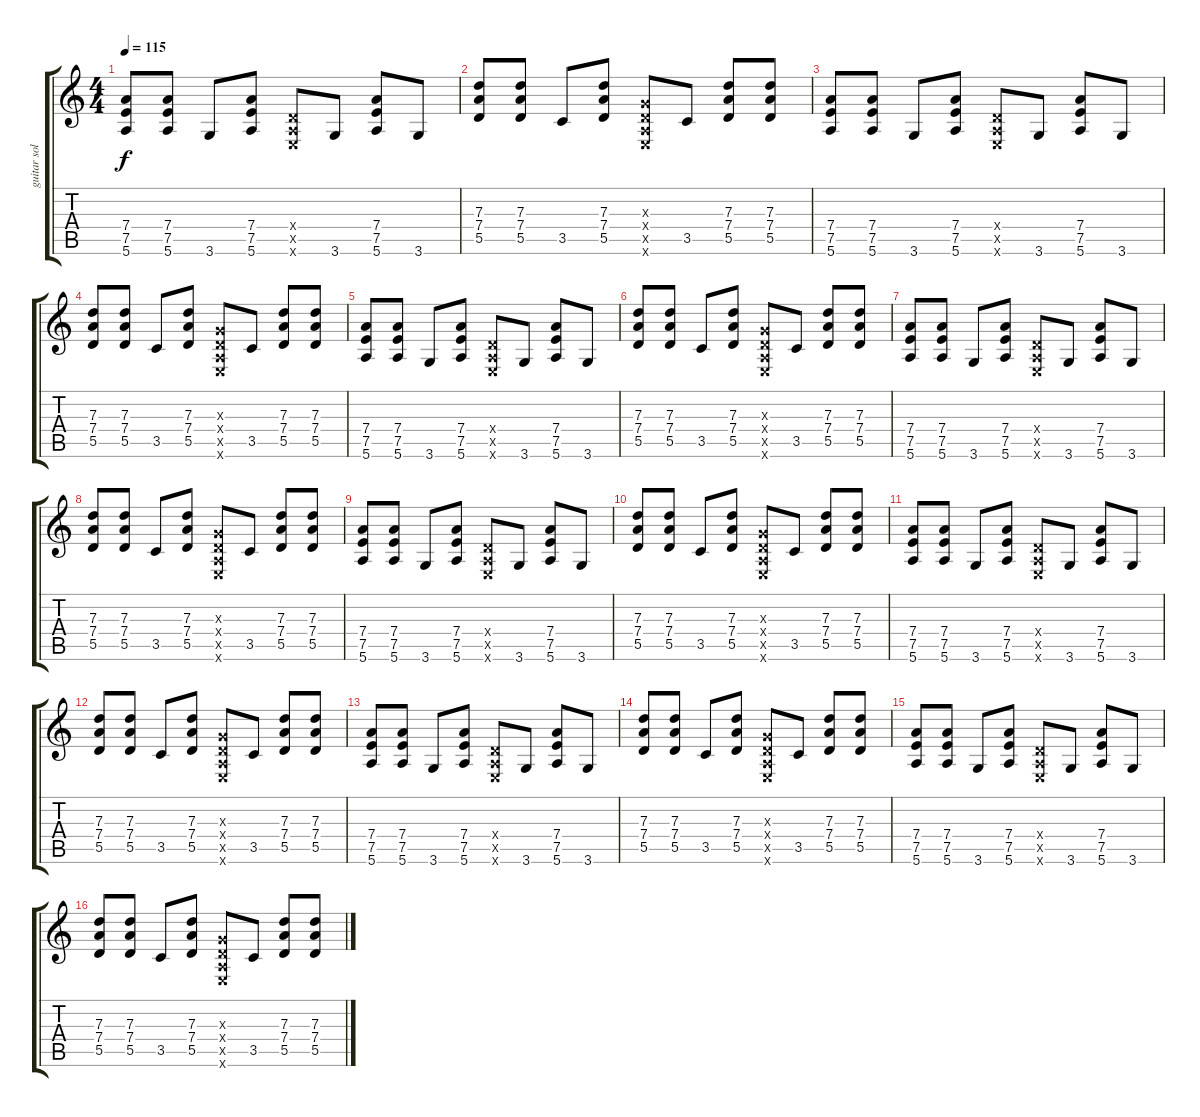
\track ("guitar solo" "guitar sol") {instrument distortionguitar}
\staff {score tabs}
\tuning (E4 B3 G3 D3 A2 E2) {hide}
\ts (4 4)
\tempo 115
\clef g2
\ks c
(7.4 7.5 5.6).8{dy f} (7.4 7.5 5.6).8 3.6.8 (7.4 7.5 5.6).8 (0.4{x} 0.5{x} 0.6{x}).8 3.6.8 (7.4 7.5 5.6).8 3.6.8 |
(7.3 7.4 5.5).8 (7.3 7.4 5.5).8 3.5.8 (7.3 7.4 5.5).8 (0.3{x} 0.4{x} 0.5{x} 0.6{x}).8 3.5.8 (7.3 7.4 5.5).8 (7.3 7.4 5.5).8 |
(7.4 7.5 5.6).8 (7.4 7.5 5.6).8 3.6.8 (7.4 7.5 5.6).8 (0.4{x} 0.5{x} 0.6{x}).8 3.6.8 (7.4 7.5 5.6).8 3.6.8 |
(7.3 7.4 5.5).8 (7.3 7.4 5.5).8 3.5.8 (7.3 7.4 5.5).8 (0.3{x} 0.4{x} 0.5{x} 0.6{x}).8 3.5.8 (7.3 7.4 5.5).8 (7.3 7.4 5.5).8 |
(7.4 7.5 5.6).8 (7.4 7.5 5.6).8 3.6.8 (7.4 7.5 5.6).8 (0.4{x} 0.5{x} 0.6{x}).8 3.6.8 (7.4 7.5 5.6).8 3.6.8 |
(7.3 7.4 5.5).8 (7.3 7.4 5.5).8 3.5.8 (7.3 7.4 5.5).8 (0.3{x} 0.4{x} 0.5{x} 0.6{x}).8 3.5.8 (7.3 7.4 5.5).8 (7.3 7.4 5.5).8 |
(7.4 7.5 5.6).8 (7.4 7.5 5.6).8 3.6.8 (7.4 7.5 5.6).8 (0.4{x} 0.5{x} 0.6{x}).8 3.6.8 (7.4 7.5 5.6).8 3.6.8 |
(7.3 7.4 5.5).8 (7.3 7.4 5.5).8 3.5.8 (7.3 7.4 5.5).8 (0.3{x} 0.4{x} 0.5{x} 0.6{x}).8 3.5.8 (7.3 7.4 5.5).8 (7.3 7.4 5.5).8 |
(7.4 7.5 5.6).8 (7.4 7.5 5.6).8 3.6.8 (7.4 7.5 5.6).8 (0.4{x} 0.5{x} 0.6{x}).8 3.6.8 (7.4 7.5 5.6).8 3.6.8 |
(7.3 7.4 5.5).8 (7.3 7.4 5.5).8 3.5.8 (7.3 7.4 5.5).8 (0.3{x} 0.4{x} 0.5{x} 0.6{x}).8 3.5.8 (7.3 7.4 5.5).8 (7.3 7.4 5.5).8 |
(7.4 7.5 5.6).8 (7.4 7.5 5.6).8 3.6.8 (7.4 7.5 5.6).8 (0.4{x} 0.5{x} 0.6{x}).8 3.6.8 (7.4 7.5 5.6).8 3.6.8 |
(7.3 7.4 5.5).8 (7.3 7.4 5.5).8 3.5.8 (7.3 7.4 5.5).8 (0.3{x} 0.4{x} 0.5{x} 0.6{x}).8 3.5.8 (7.3 7.4 5.5).8 (7.3 7.4 5.5).8 |
(7.4 7.5 5.6).8 (7.4 7.5 5.6).8 3.6.8 (7.4 7.5 5.6).8 (0.4{x} 0.5{x} 0.6{x}).8 3.6.8 (7.4 7.5 5.6).8 3.6.8 |
(7.3 7.4 5.5).8 (7.3 7.4 5.5).8 3.5.8 (7.3 7.4 5.5).8 (0.3{x} 0.4{x} 0.5{x} 0.6{x}).8 3.5.8 (7.3 7.4 5.5).8 (7.3 7.4 5.5).8 |
(7.4 7.5 5.6).8 (7.4 7.5 5.6).8 3.6.8 (7.4 7.5 5.6).8 (0.4{x} 0.5{x} 0.6{x}).8 3.6.8 (7.4 7.5 5.6).8 3.6.8 |
(7.3 7.4 5.5).8 (7.3 7.4 5.5).8 3.5.8 (7.3 7.4 5.5).8 (0.3{x} 0.4{x} 0.5{x} 0.6{x}).8 3.5.8 (7.3 7.4 5.5).8 (7.3 7.4 5.5).8
